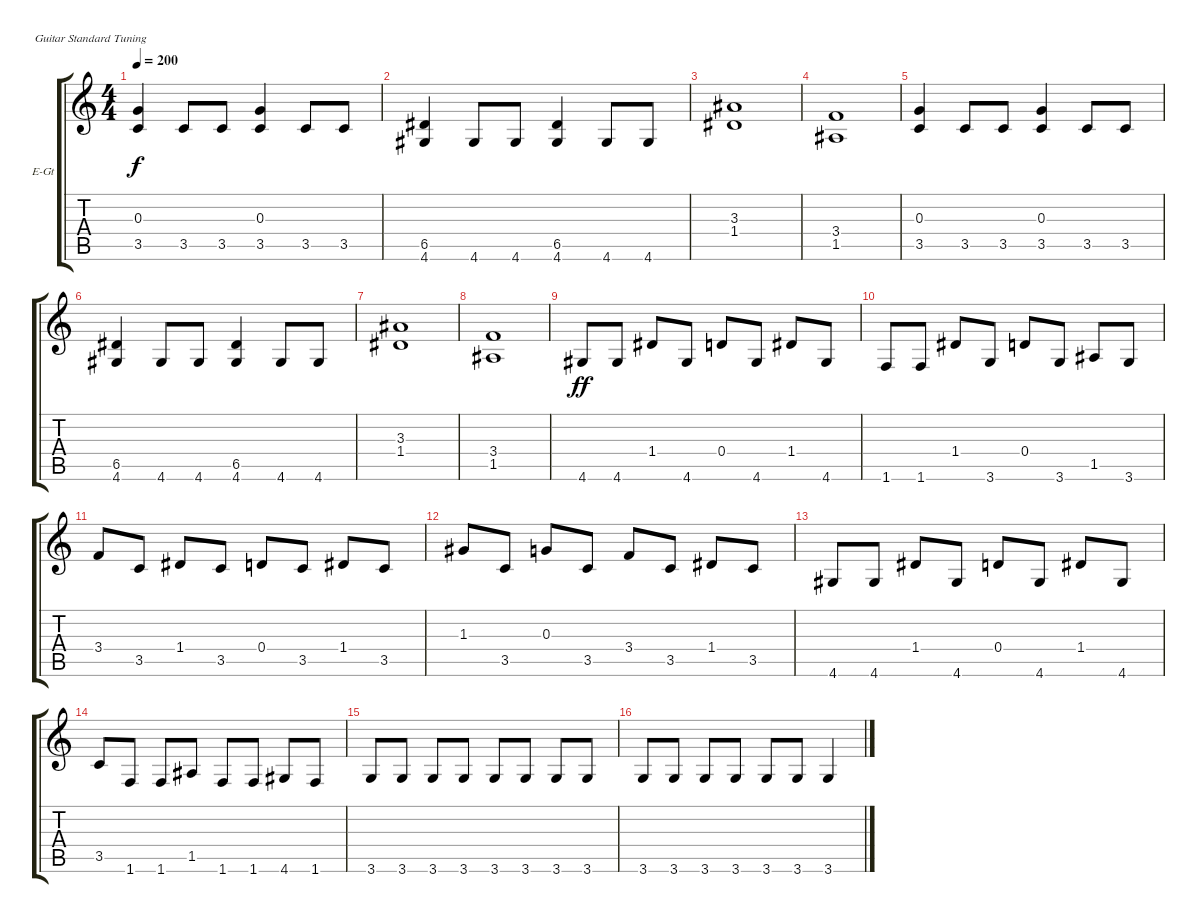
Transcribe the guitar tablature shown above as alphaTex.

\bracketExtendMode groupsimilarinstruments
\firstSystemTrackNameOrientation horizontal
\otherSystemsTrackNameOrientation horizontal
\track ("Дисторшн" "E-Gt") {instrument distortionguitar}
\staff {score tabs}
\tuning (E4 B3 G3 D3 A2 E2)
\ts (4 4)
\tempo 200
\clef g2
\ks c
(0.3 3.5).4{dy f} 3.5.8 3.5.8 (0.3 3.5).4 3.5.8 3.5.8 |
(6.5 4.6).4 4.6.8 4.6.8 (6.5 4.6).4 4.6.8 4.6.8 |
(3.3 1.4).1 |
(3.4 1.5).1 |
(0.3 3.5).4 3.5.8 3.5.8 (0.3 3.5).4 3.5.8 3.5.8 |
(6.5 4.6).4 4.6.8 4.6.8 (6.5 4.6).4 4.6.8 4.6.8 |
(3.3 1.4).1 |
(3.4 1.5).1 |
4.6.8{dy ff} 4.6.8 1.4.8 4.6.8 0.4.8 4.6.8 1.4.8 4.6.8 |
1.6.8 1.6.8 1.4.8 3.6.8 0.4.8 3.6.8 1.5.8 3.6.8 |
3.4.8 3.5.8 1.4.8 3.5.8 0.4.8 3.5.8 1.4.8 3.5.8 |
1.3.8 3.5.8 0.3.8 3.5.8 3.4.8 3.5.8 1.4.8 3.5.8 |
4.6.8 4.6.8 1.4.8 4.6.8 0.4.8 4.6.8 1.4.8 4.6.8 |
3.5.8 1.6.8 1.6.8 1.5.8 1.6.8 1.6.8 4.6.8 1.6.8 |
3.6.8 3.6.8 3.6.8 3.6.8 3.6.8 3.6.8 3.6.8 3.6.8 |
3.6.8 3.6.8 3.6.8 3.6.8 3.6.8 3.6.8 3.6.4
